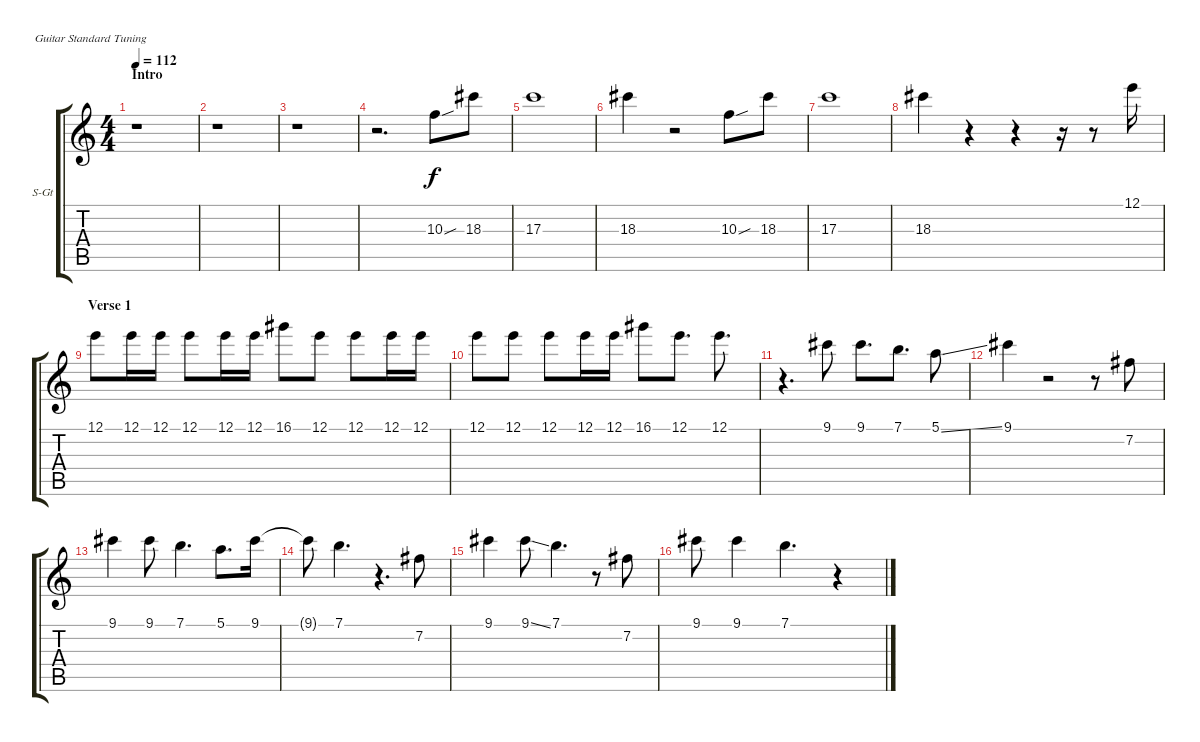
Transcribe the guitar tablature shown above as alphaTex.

\bracketExtendMode groupsimilarinstruments
\firstSystemTrackNameOrientation horizontal
\otherSystemsTrackNameOrientation horizontal
\track ("Lead Vocals" "S-Gt") {instrument altosax}
\staff {score tabs}
\tuning (E4 B3 G3 D3 A2 E2)
\displaytranspose 12
\ts (4 4)
\section ("" "Intro")
\tempo 112
\clef g2
\ks c
r.1{dy f instrument altosax} |
r.1 |
r.1 |
r.2{d} 10.3{sou}.8 18.3.8 |
17.3.1 |
18.3.4 r.2 10.3{sou}.8 18.3.8 |
17.3.1 |
18.3.4 r.4 r.4 r.16 r.8 12.1.16 |
\section ("" "Verse 1")
12.1.8 12.1.16 12.1.16 12.1.8 12.1.16 12.1.16 16.1.8 12.1.8 12.1.8 12.1.16 12.1.16 |
12.1.8 12.1.8 12.1.8 12.1.16 12.1.16 16.1.8 12.1.8{d} 12.1.8{d} |
r.4{d} 9.1.8 9.1.8{d} 7.1.8{d} 5.1{ss}.8 |
9.1.4 r.2 r.8 7.2.8 |
9.1.4 9.1.8 7.1.4{d} 5.1.8{d} 9.1.16 |
9.1{t}.8 7.1.4{d} r.4{d} 7.2.8 |
9.1.4 9.1{ss}.8 7.1.4{d} r.8 7.2.8 |
9.1.8 9.1.4 7.1.4{d} r.4
